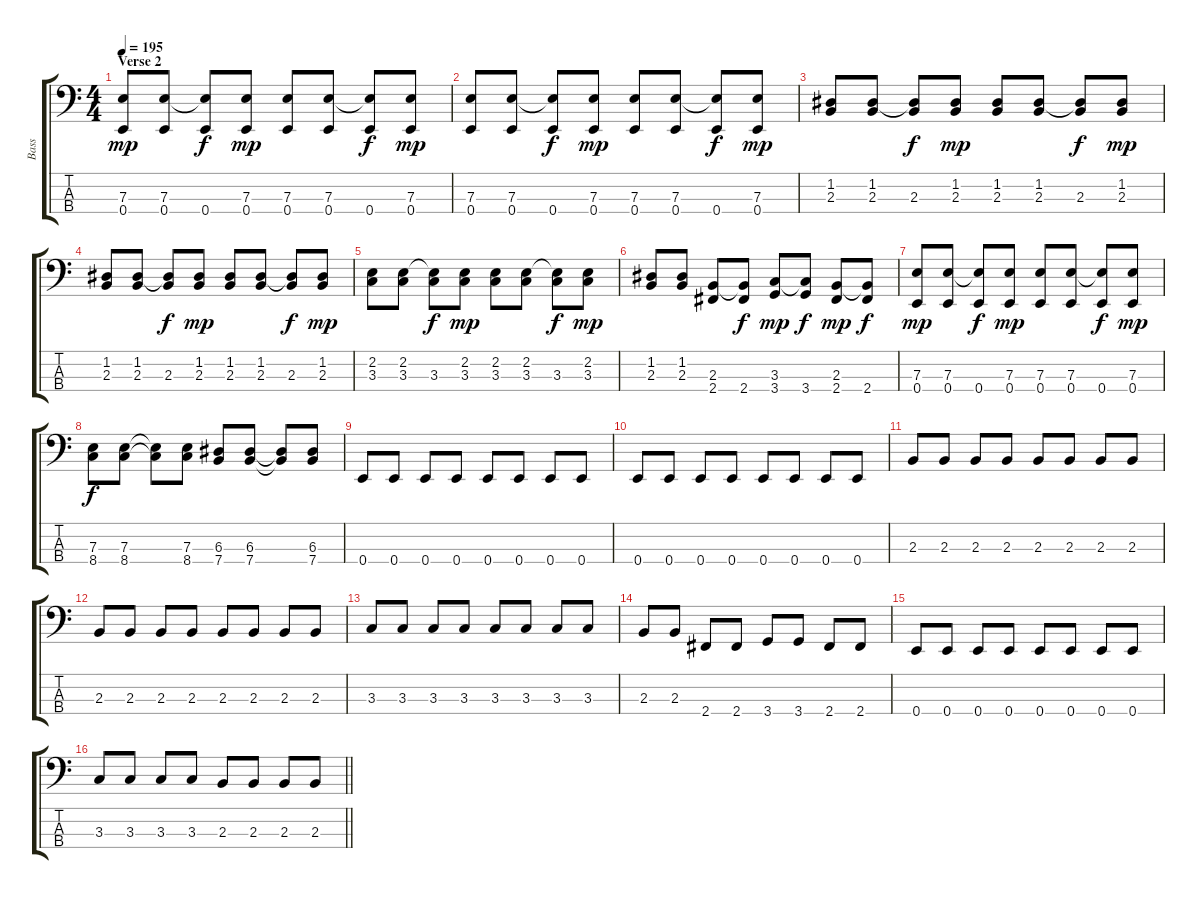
\track ("Bass" "Bass") {instrument electricbassfinger}
\staff {score tabs}
\tuning (G2 D2 A1 E1) {hide}
\ts (4 4)
\section ("" "Verse 2")
\tempo 195
\clef f4
\ks c
(7.3 0.4).8{dy mp} (7.3 0.4).8 (7.3{t} 0.4).8{dy f} (7.3 0.4).8{dy mp} (7.3 0.4).8 (7.3 0.4).8 (7.3{t} 0.4).8{dy f} (7.3 0.4).8{dy mp} |
(7.3 0.4).8 (7.3 0.4).8 (7.3{t} 0.4).8{dy f} (7.3 0.4).8{dy mp} (7.3 0.4).8 (7.3 0.4).8 (7.3{t} 0.4).8{dy f} (7.3 0.4).8{dy mp} |
(1.2 2.3).8 (1.2 2.3).8 (1.2{t} 2.3).8{dy f} (1.2 2.3).8{dy mp} (1.2 2.3).8 (1.2 2.3).8 (1.2{t} 2.3).8{dy f} (1.2 2.3).8{dy mp} |
(1.2 2.3).8 (1.2 2.3).8 (1.2{t} 2.3).8{dy f} (1.2 2.3).8{dy mp} (1.2 2.3).8 (1.2 2.3).8 (1.2{t} 2.3).8{dy f} (1.2 2.3).8{dy mp} |
(2.2 3.3).8 (2.2 3.3).8 (2.2{t} 3.3).8{dy f} (2.2 3.3).8{dy mp} (2.2 3.3).8 (2.2 3.3).8 (2.2{t} 3.3).8{dy f} (2.2 3.3).8{dy mp} |
(1.2 2.3).8 (1.2 2.3).8 (2.3 2.4).8 (2.3{t} 2.4).8{dy f} (3.3 3.4).8{dy mp} (3.3{t} 3.4).8{dy f} (2.3 2.4).8{dy mp} (2.3{t} 2.4).8{dy f} |
(7.3 0.4).8{dy mp} (7.3 0.4).8 (7.3{t} 0.4).8{dy f} (7.3 0.4).8{dy mp} (7.3 0.4).8 (7.3 0.4).8 (7.3{t} 0.4).8{dy f} (7.3 0.4).8{dy mp} |
(7.3 8.4).8{dy f} (7.3 8.4).8 (7.3{t} 8.4{t}).8 (7.3 8.4).8 (6.3 7.4).8 (6.3 7.4).8 (6.3{t} 7.4{t}).8 (6.3 7.4).8 |
0.4.8 0.4.8 0.4.8 0.4.8 0.4.8 0.4.8 0.4.8 0.4.8 |
0.4.8 0.4.8 0.4.8 0.4.8 0.4.8 0.4.8 0.4.8 0.4.8 |
2.3.8 2.3.8 2.3.8 2.3.8 2.3.8 2.3.8 2.3.8 2.3.8 |
2.3.8 2.3.8 2.3.8 2.3.8 2.3.8 2.3.8 2.3.8 2.3.8 |
3.3.8 3.3.8 3.3.8 3.3.8 3.3.8 3.3.8 3.3.8 3.3.8 |
2.3.8 2.3.8 2.4.8 2.4.8 3.4.8 3.4.8 2.4.8 2.4.8 |
0.4.8 0.4.8 0.4.8 0.4.8 0.4.8 0.4.8 0.4.8 0.4.8 |
\barLineRight lightlight
3.3.8 3.3.8 3.3.8 3.3.8 2.3.8 2.3.8 2.3.8 2.3.8
